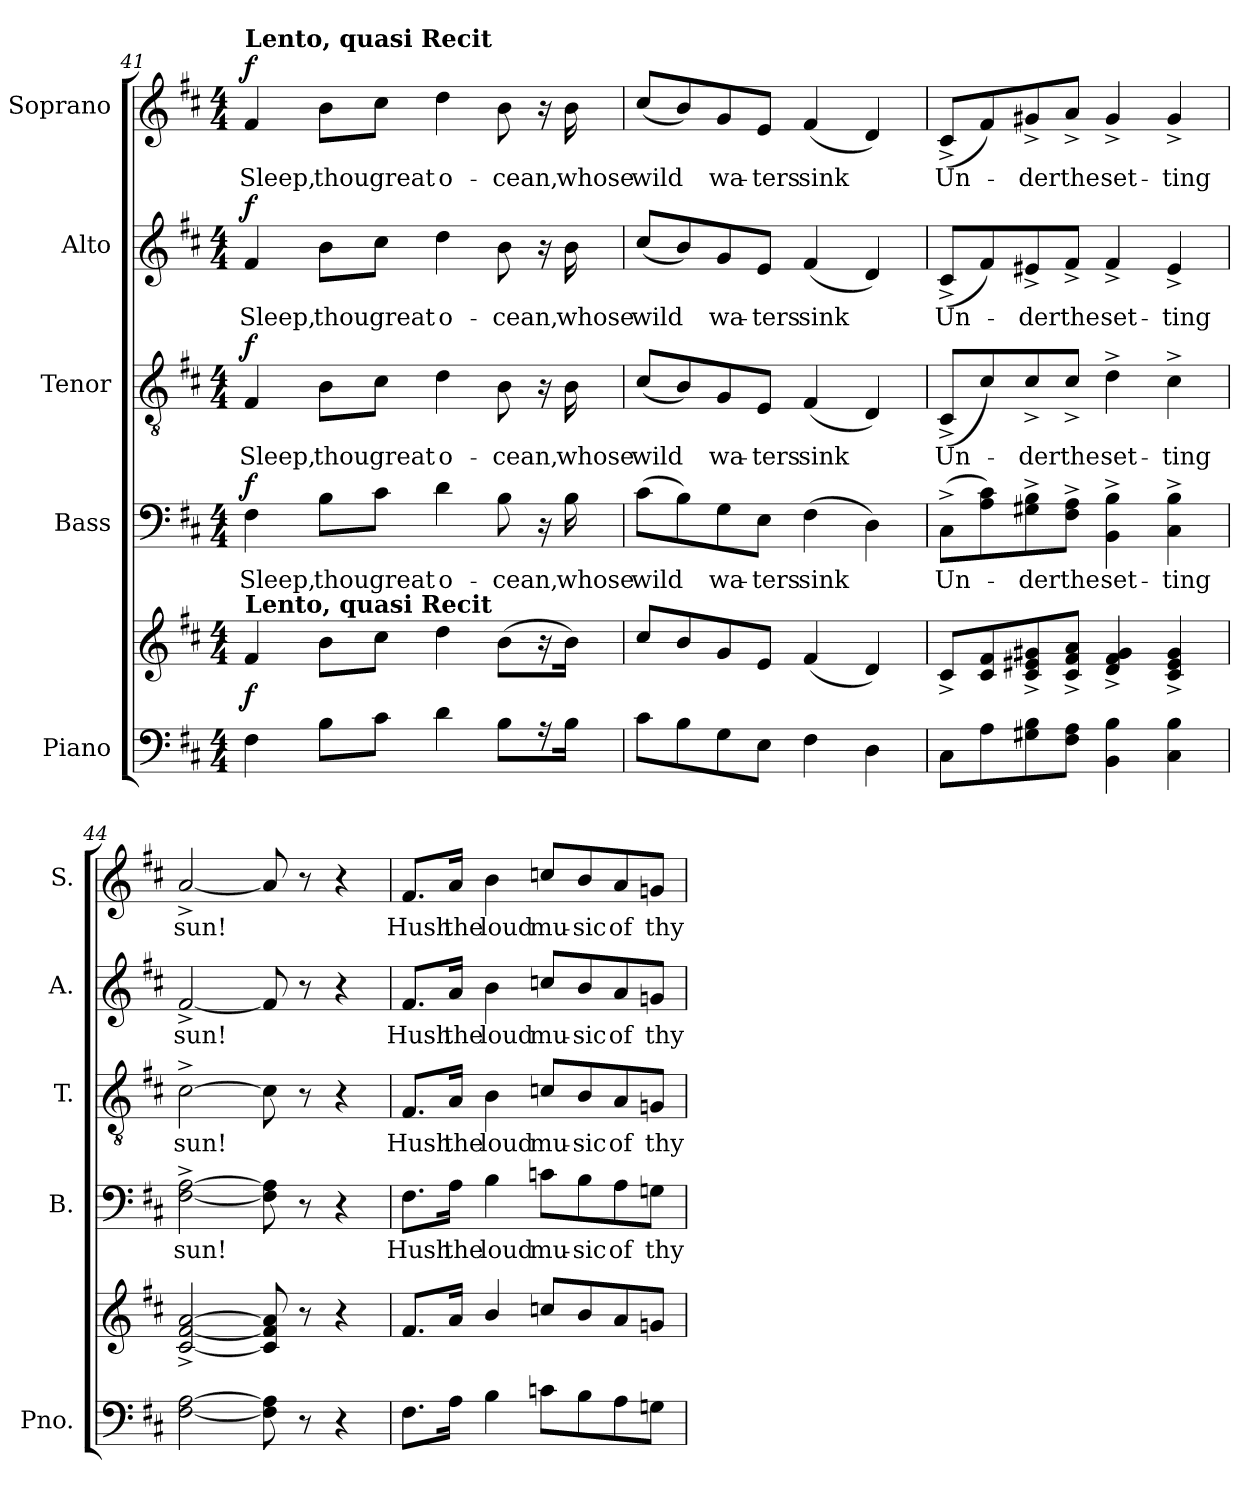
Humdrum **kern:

**kern	**kern	**dynam	**kern	**text	**dynam	**kern	**text	**dynam	**kern	**text	**dynam	**kern	**text	**dynam
*part5	*part5	*part5	*part4	*part4	*part4	*part3	*part3	*part3	*part2	*part2	*part2	*part1	*part1	*part1
*staff6	*staff5	*staff5/6	*staff4	*staff4	*staff4	*staff3	*staff3	*staff3	*staff2	*staff2	*staff2	*staff1	*staff1	*staff1
*I"Piano	*	*	*I"Bass	*	*	*I"Tenor	*	*	*I"Alto	*	*	*I"Soprano	*	*
*I'Pno.	*	*	*I'B.	*	*	*I'T.	*	*	*I'A.	*	*	*I'S.	*	*
!!LO:PB:g=z
*clefF4	*clefG2	*	*clefF4	*	*	*clefGv2	*	*	*clefG2	*	*	*clefG2	*	*
*	*	*	*	*	*	*ITrd7c12	*	*	*	*	*	*	*	*
*k[f#c#]	*k[f#c#]	*	*k[f#c#]	*	*	*k[f#c#]	*	*	*k[f#c#]	*	*	*k[f#c#]	*	*
*D:	*D:	*	*D:	*	*	*D:	*	*	*D:	*	*	*D:	*	*
*M4/4	*M4/4	*	*M4/4	*	*	*M4/4	*	*	*M4/4	*	*	*M4/4	*	*
*MM60	*MM60	*	*MM60	*	*	*MM60	*	*	*MM60	*	*	*MM60	*	*
=41	=41	=41	=41	=41	=41	=41	=41	=41	=41	=41	=41	=41	=41	=41
!	!	!	!	!LO:LY:b:color=#000000	!	!	!	!	!	!	!	!	!	!
!	!	!	!	!	!	!	!LO:LY:b:color=#000000	!	!	!	!	!	!	!
!	!	!	!	!	!	!	!	!	!	!LO:LY:b:color=#000000	!	!	!	!
!	!	!	!	!	!	!	!	!	!	!	!	!LO:TX:a:B:t=Lento, quasi Recit	!	!
!	!LO:TX:a:B:t=Lento, quasi Recit	!	!	!	!	!	!	!	!	!	!	!	!	!
!	!	!	!	!	!	!	!	!	!	!	!	!	!LO:LY:b:color=#000000	!
4F#i\	4f#i/	f	4F#i\	Sleep,	f	4FF#i/	Sleep,	f	4f#i/	Sleep,	f	4f#i/	Sleep,	f
!	!	!	!	!LO:LY:b:color=#000000	!	!	!	!	!	!	!	!	!	!
!	!	!	!	!	!	!	!LO:LY:b:color=#000000	!	!	!	!	!	!	!
!	!	!	!	!	!	!	!	!	!	!LO:LY:b:color=#000000	!	!	!	!
!	!	!	!	!	!	!	!	!	!	!	!	!	!LO:LY:b:color=#000000	!
8Bi\L	8bi\L	.	8Bi\L	thou	.	8BBi\L	thou	.	8bi\L	thou	.	8bi\L	thou	.
!	!	!	!	!LO:LY:b:color=#000000	!	!	!	!	!	!	!	!	!	!
!	!	!	!	!	!	!	!LO:LY:b:color=#000000	!	!	!	!	!	!	!
!	!	!	!	!	!	!	!	!	!	!LO:LY:b:color=#000000	!	!	!	!
!	!	!	!	!	!	!	!	!	!	!	!	!	!LO:LY:b:color=#000000	!
8c#i\J	8cc#i\J	.	8c#i\J	great	.	8C#i\J	great	.	8cc#i\J	great	.	8cc#i\J	great	.
!	!	!	!	!LO:LY:b:color=#000000	!	!	!	!	!	!	!	!	!	!
!	!	!	!	!	!	!	!LO:LY:b:color=#000000	!	!	!	!	!	!	!
!	!	!	!	!	!	!	!	!	!	!LO:LY:b:color=#000000	!	!	!	!
!	!	!	!	!	!	!	!	!	!	!	!	!	!LO:LY:b:color=#000000	!
4di\	4ddi\	.	4di\	o-	.	4Di\	o-	.	4ddi\	o-	.	4ddi\	o-	.
!	!	!	!	!LO:LY:b:color=#000000	!	!	!	!	!	!	!	!	!	!
!	!	!	!	!	!	!	!LO:LY:b:color=#000000	!	!	!	!	!	!	!
!	!	!	!	!	!	!	!	!	!	!LO:LY:b:color=#000000	!	!	!	!
!	!	!	!	!	!	!	!	!	!	!	!	!	!LO:LY:b:color=#000000	!
8Bi\L	(8bi\L	.	8Bi\	-cean,	.	8BBi\	-cean,	.	8bi\	-cean,	.	8bi\	-cean,	.
16r	16r	.	16r	.	.	16r	.	.	16r	.	.	16r	.	.
!	!	!	!	!LO:LY:b:color=#000000	!	!	!	!	!	!	!	!	!	!
!	!	!	!	!	!	!	!LO:LY:b:color=#000000	!	!	!	!	!	!	!
!	!	!	!	!	!	!	!	!	!	!LO:LY:b:color=#000000	!	!	!	!
!	!	!	!	!	!	!	!	!	!	!	!	!	!LO:LY:b:color=#000000	!
16Bi\Jk	16bi\Jk)	.	16Bi\	whose	.	16BBi\	whose	.	16bi\	whose	.	16bi\	whose	.
=42	=42	=42	=42	=42	=42	=42	=42	=42	=42	=42	=42	=42	=42	=42
!	!	!	!	!LO:LY:b:color=#000000	!	!	!	!	!	!	!	!	!	!
!	!	!	!	!	!	!	!LO:LY:b:color=#000000	!	!	!	!	!	!	!
!	!	!	!	!	!	!	!	!	!	!LO:LY:b:color=#000000	!	!	!	!
!	!	!	!	!	!	!	!	!	!	!	!	!	!LO:LY:b:color=#000000	!
8c#i\L	8cc#i/L	.	(8c#i\L	wild	.	(8C#i/L	wild	.	(8cc#i/L	wild	.	(8cc#i/L	wild	.
8Bi\	8bi/	.	8Bi\)	.	.	8BBi/)	.	.	8bi/)	.	.	8bi/)	.	.
!	!	!	!	!LO:LY:b:color=#000000	!	!	!	!	!	!	!	!	!	!
!	!	!	!	!	!	!	!LO:LY:b:color=#000000	!	!	!	!	!	!	!
!	!	!	!	!	!	!	!	!	!	!LO:LY:b:color=#000000	!	!	!	!
!	!	!	!	!	!	!	!	!	!	!	!	!	!LO:LY:b:color=#000000	!
8Gi\	8gi/	.	8Gi\	wa-	.	8GGi/	wa-	.	8gi/	wa-	.	8gi/	wa-	.
!	!	!	!	!LO:LY:b:color=#000000	!	!	!	!	!	!	!	!	!	!
!	!	!	!	!	!	!	!LO:LY:b:color=#000000	!	!	!	!	!	!	!
!	!	!	!	!	!	!	!	!	!	!LO:LY:b:color=#000000	!	!	!	!
!	!	!	!	!	!	!	!	!	!	!	!	!	!LO:LY:b:color=#000000	!
8Ei\J	8ei/J	.	8Ei\J	-ters	.	8EEi/J	-ters	.	8ei/J	-ters	.	8ei/J	-ters	.
!	!	!	!	!LO:LY:b:color=#000000	!	!	!	!	!	!	!	!	!	!
!	!	!	!	!	!	!	!LO:LY:b:color=#000000	!	!	!	!	!	!	!
!	!	!	!	!	!	!	!	!	!	!LO:LY:b:color=#000000	!	!	!	!
!	!	!	!	!	!	!	!	!	!	!	!	!	!LO:LY:b:color=#000000	!
4F#i\	(4f#i/	.	(4F#i\	sink	.	(4FF#i/	sink	.	(4f#i/	sink	.	(4f#i/	sink	.
4Di\	4di/)	.	4Di\)	.	.	4DDi/)	.	.	4di/)	.	.	4di/)	.	.
=43	=43	=43	=43	=43	=43	=43	=43	=43	=43	=43	=43	=43	=43	=43
!	!	!	!	!LO:LY:b:color=#000000	!	!	!	!	!	!	!	!	!	!
!	!	!	!	!	!	!	!LO:LY:b:color=#000000	!	!	!	!	!	!	!
!	!	!	!	!	!	!	!	!	!	!LO:LY:b:color=#000000	!	!	!	!
!	!	!	!	!	!	!	!	!	!	!	!	!	!LO:LY:b:color=#000000	!
8C#i\L	8c#^i/L	.	(8C#^i\L	Un-	.	(8CC#^i/L	Un-	.	(8c#^i/L	Un-	.	(8c#^i/L	Un-	.
8Ai\	8c#i/ 8f#i	.	8Ai\ 8c#i)	.	.	8C#i/)	.	.	8f#i/)	.	.	8f#i/)	.	.
!	!	!	!	!LO:LY:b:color=#000000	!	!	!	!	!	!	!	!	!	!
!	!	!	!	!	!	!	!LO:LY:b:color=#000000	!	!	!	!	!	!	!
!	!	!	!	!	!	!	!	!	!	!LO:LY:b:color=#000000	!	!	!	!
!	!	!	!	!	!	!	!	!	!	!	!	!	!LO:LY:b:color=#000000	!
8G#Xi\ 8Bi	8c#i/^ 8e#Xi^ 8g#Xi^	.	8G#Xi\^ 8Bi^	-der	.	8C#^i/	-der	.	8e#X^i/	-der	.	8g#X^i/	-der	.
!	!	!	!	!LO:LY:b:color=#000000	!	!	!	!	!	!	!	!	!	!
!	!	!	!	!	!	!	!LO:LY:b:color=#000000	!	!	!	!	!	!	!
!	!	!	!	!	!	!	!	!	!	!LO:LY:b:color=#000000	!	!	!	!
!	!	!	!	!	!	!	!	!	!	!	!	!	!LO:LY:b:color=#000000	!
8F#i\ 8AiJ	8c#i/^ 8f#i^ 8ai^J	.	8F#i\^ 8Ai^J	the	.	8C#^i/J	the	.	8f#^i/J	the	.	8a^i/J	the	.
!	!	!	!	!LO:LY:b:color=#000000	!	!	!	!	!	!	!	!	!	!
!	!	!	!	!	!	!	!LO:LY:b:color=#000000	!	!	!	!	!	!	!
!	!	!	!	!	!	!	!	!	!	!LO:LY:b:color=#000000	!	!	!	!
!	!	!	!	!	!	!	!	!	!	!	!	!	!LO:LY:b:color=#000000	!
4BBi\ 4Bi	4di/^ 4f#i^ 4g#i^	.	4BBi\^ 4Bi^	set-	.	4D^i\	set-	.	4f#^i/	set-	.	4g#^i/	set-	.
!	!	!	!	!LO:LY:b:color=#000000	!	!	!	!	!	!	!	!	!	!
!	!	!	!	!	!	!	!LO:LY:b:color=#000000	!	!	!	!	!	!	!
!	!	!	!	!	!	!	!	!	!	!LO:LY:b:color=#000000	!	!	!	!
!	!	!	!	!	!	!	!	!	!	!	!	!	!LO:LY:b:color=#000000	!
4C#i\ 4Bi	4c#i/^ 4e#i^ 4g#i^	.	4C#i\^ 4Bi^	-ting	.	4C#^i\	-ting	.	4e#^i/	-ting	.	4g#^i/	-ting	.
=44	=44	=44	=44	=44	=44	=44	=44	=44	=44	=44	=44	=44	=44	=44
!	!	!	!	!LO:LY:b:color=#000000	!	!	!	!	!	!	!	!	!	!
!	!	!	!	!	!	!	!LO:LY:b:color=#000000	!	!	!	!	!	!	!
!	!	!	!	!	!	!	!	!	!	!LO:LY:b:color=#000000	!	!	!	!
!	!	!	!	!	!	!	!	!	!	!	!	!	!LO:LY:b:color=#000000	!
[<2F#i\ [>2Ai	[<2c#i/^ [<2f#i^ [>2ai^	.	[<2F#i\^ [>2Ai^	sun!	.	[>2C#^i\	sun!	.	[<2f#^i/	sun!	.	[<2a^i/	sun!	.
8F#i\] 8Ai]	8c#i/] 8f#i] 8ai]	.	8F#i\] 8Ai]	.	.	8C#i\]	.	.	8f#i/]	.	.	8ai/]	.	.
8r	8r	.	8r	.	.	8r	.	.	8r	.	.	8r	.	.
4r	4r	.	4r	.	.	4r	.	.	4r	.	.	4r	.	.
!!LO:LB:g=z
=45	=45	=45	=45	=45	=45	=45	=45	=45	=45	=45	=45	=45	=45	=45
!	!	!	!	!LO:LY:b:color=#000000	!	!	!	!	!	!	!	!	!	!
!	!	!	!	!	!	!	!LO:LY:b:color=#000000	!	!	!	!	!	!	!
!	!	!	!	!	!	!	!	!	!	!LO:LY:b:color=#000000	!	!	!	!
!	!	!	!	!	!	!	!	!	!	!	!	!	!LO:LY:b:color=#000000	!
8.F#i\L	8.f#i/L	.	8.F#i\L	Hush	.	8.FF#i/L	Hush	.	8.f#i/L	Hush	.	8.f#i/L	Hush	.
!	!	!	!	!LO:LY:b:color=#000000	!	!	!	!	!	!	!	!	!	!
!	!	!	!	!	!	!	!LO:LY:b:color=#000000	!	!	!	!	!	!	!
!	!	!	!	!	!	!	!	!	!	!LO:LY:b:color=#000000	!	!	!	!
!	!	!	!	!	!	!	!	!	!	!	!	!	!LO:LY:b:color=#000000	!
16Ai\Jk	16ai/Jk	.	16Ai\Jk	the	.	16AAi/Jk	the	.	16ai/Jk	the	.	16ai/Jk	the	.
!	!	!	!	!LO:LY:b:color=#000000	!	!	!	!	!	!	!	!	!	!
!	!	!	!	!	!	!	!LO:LY:b:color=#000000	!	!	!	!	!	!	!
!	!	!	!	!	!	!	!	!	!	!LO:LY:b:color=#000000	!	!	!	!
!	!	!	!	!	!	!	!	!	!	!	!	!	!LO:LY:b:color=#000000	!
4Bi\	4bi/	.	4Bi\	loud	.	4BBi\	loud	.	4bi\	loud	.	4bi\	loud	.
!	!	!	!	!LO:LY:b:color=#000000	!	!	!	!	!	!	!	!	!	!
!	!	!	!	!	!	!	!LO:LY:b:color=#000000	!	!	!	!	!	!	!
!	!	!	!	!	!	!	!	!	!	!LO:LY:b:color=#000000	!	!	!	!
!	!	!	!	!	!	!	!	!	!	!	!	!	!LO:LY:b:color=#000000	!
8cni\L	8ccni/L	.	8cni\L	mu-	.	8Cni/L	mu-	.	8ccni/L	mu-	.	8ccni/L	mu-	.
!	!	!	!	!LO:LY:b:color=#000000	!	!	!	!	!	!	!	!	!	!
!	!	!	!	!	!	!	!LO:LY:b:color=#000000	!	!	!	!	!	!	!
!	!	!	!	!	!	!	!	!	!	!LO:LY:b:color=#000000	!	!	!	!
!	!	!	!	!	!	!	!	!	!	!	!	!	!LO:LY:b:color=#000000	!
8Bi\	8bi/	.	8Bi\	-sic	.	8BBi/	-sic	.	8bi/	-sic	.	8bi/	-sic	.
!	!	!	!	!LO:LY:b:color=#000000	!	!	!	!	!	!	!	!	!	!
!	!	!	!	!	!	!	!LO:LY:b:color=#000000	!	!	!	!	!	!	!
!	!	!	!	!	!	!	!	!	!	!LO:LY:b:color=#000000	!	!	!	!
!	!	!	!	!	!	!	!	!	!	!	!	!	!LO:LY:b:color=#000000	!
8Ai\	8ai/	.	8Ai\	of	.	8AAi/	of	.	8ai/	of	.	8ai/	of	.
!	!	!	!	!LO:LY:b:color=#000000	!	!	!	!	!	!	!	!	!	!
!	!	!	!	!	!	!	!LO:LY:b:color=#000000	!	!	!	!	!	!	!
!	!	!	!	!	!	!	!	!	!	!LO:LY:b:color=#000000	!	!	!	!
!	!	!	!	!	!	!	!	!	!	!	!	!	!LO:LY:b:color=#000000	!
8Gni\J	8gni/J	.	8Gni\J	thy	.	8GGni/J	thy	.	8gni/J	thy	.	8gni/J	thy	.
=	=	=	=	=	=	=	=	=	=	=	=	=	=	=
*-	*-	*-	*-	*-	*-	*-	*-	*-	*-	*-	*-	*-	*-	*-
